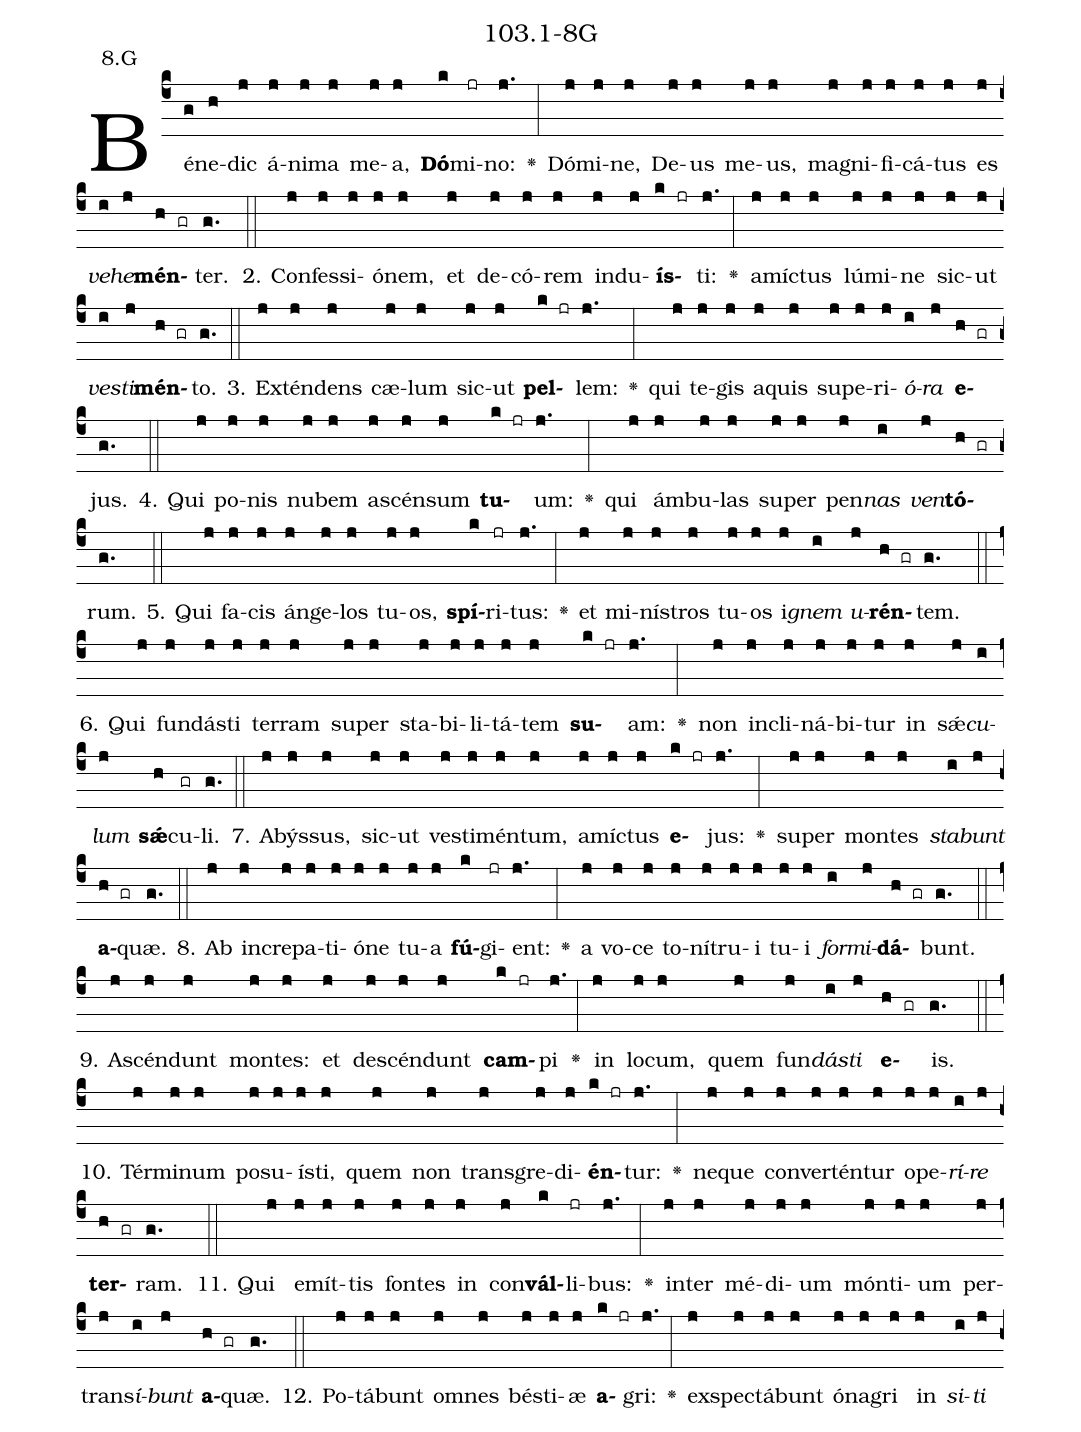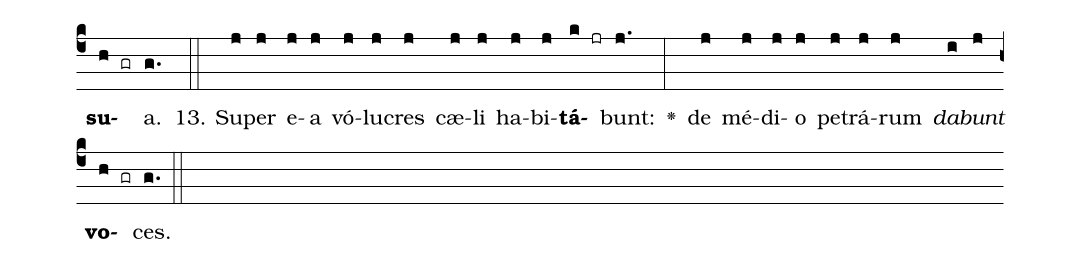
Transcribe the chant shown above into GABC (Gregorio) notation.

name: 103.1-8G;
annotation: 8.G;
%%
(c4)Bé(g)ne(h)dic(j) á(j)ni(j)ma(j) me(j)a,(j) <b>Dó</b>(k)mi(jr)no:(j.) <v>\greheightstar</v>(:) Dó(j)mi(j)ne,(j) De(j)us(j) me(j)us,(j) ma(j)gni(j)fi(j)cá(j)tus(j) es(j) <i>ve</i>(i)<i>he</i>(j)<b>mén</b>(h gr)ter.(g.) (::)
2. Con(j)fes(j)si(j)ó(j)nem,(j) et(j) de(j)có(j)rem(j) ind(j)u(j)<b>ís</b>(k jr)ti:(j.) <v>\greheightstar</v>(:) a(j)míc(j)tus(j) lú(j)mi(j)ne(j) sic(j)ut(j) <i>ves</i>(i)<i>ti</i>(j)<b>mén</b>(h gr)to.(g.) (::)
3. Ex(j)tén(j)dens(j) cæ(j)lum(j) sic(j)ut(j) <b>pel</b>(k jr)lem:(j.) <v>\greheightstar</v>(:) qui(j) te(j)gis(j) a(j)quis(j) su(j)pe(j)ri(j)<i>ó</i>(i)<i>ra</i>(j) <b>e</b>(h gr)jus.(g.) (::)
4. Qui(j) po(j)nis(j) nu(j)bem(j) a(j)scén(j)sum(j) <b>tu</b>(k jr)um:(j.) <v>\greheightstar</v>(:) qui(j) ám(j)bu(j)las(j) su(j)per(j) pen(j)<i>nas</i>(i) <i>ven</i>(j)<b>tó</b>(h gr)rum.(g.) (::)
5. Qui(j) fa(j)cis(j) án(j)ge(j)los(j) tu(j)os,(j) <b>spí</b>(k)ri(jr)tus:(j.) <v>\greheightstar</v>(:) et(j) mi(j)nís(j)tros(j) tu(j)os(j) i(j)<i>gnem</i>(i) <i>u</i>(j)<b>rén</b>(h gr)tem.(g.) (::)
6. Qui(j) fun(j)dás(j)ti(j) ter(j)ram(j) su(j)per(j) sta(j)bi(j)li(j)tá(j)tem(j) <b>su</b>(k jr)am:(j.) <v>\greheightstar</v>(:) non(j) in(j)cli(j)ná(j)bi(j)tur(j) in(j) sǽ(j)<i>cu</i>(i)<i>lum</i>(j) <b>sǽ</b>(h)cu(gr)li.(g.) (::)
7. A(j)býs(j)sus,(j) sic(j)ut(j) ves(j)ti(j)mén(j)tum,(j) a(j)míc(j)tus(j) <b>e</b>(k jr)jus:(j.) <v>\greheightstar</v>(:) su(j)per(j) mon(j)tes(j) <i>sta</i>(i)<i>bunt</i>(j) <b>a</b>(h gr)quæ.(g.) (::)
8. Ab(j) in(j)cre(j)pa(j)ti(j)ó(j)ne(j) tu(j)a(j) <b>fú</b>(k)gi(jr)ent:(j.) <v>\greheightstar</v>(:) a(j) vo(j)ce(j) to(j)ní(j)tru(j)i(j) tu(j)i(j) <i>for</i>(i)<i>mi</i>(j)<b>dá</b>(h gr)bunt.(g.) (::)
9. A(j)scén(j)dunt(j) mon(j)tes:(j) et(j) de(j)scén(j)dunt(j) <b>cam</b>(k jr)pi(j.) <v>\greheightstar</v>(:) in(j) lo(j)cum,(j) quem(j) fun(j)<i>dás</i>(i)<i>ti</i>(j) <b>e</b>(h gr)is.(g.) (::)
10. Tér(j)mi(j)num(j) po(j)su(j)ís(j)ti,(j) quem(j) non(j) trans(j)gre(j)di(j)<b>én</b>(k jr)tur:(j.) <v>\greheightstar</v>(:) ne(j)que(j) con(j)ver(j)tén(j)tur(j) o(j)pe(j)<i>rí</i>(i)<i>re</i>(j) <b>ter</b>(h gr)ram.(g.) (::)
11. Qui(j) e(j)mít(j)tis(j) fon(j)tes(j) in(j) con(j)<b>vál</b>(k)li(jr)bus:(j.) <v>\greheightstar</v>(:) in(j)ter(j) mé(j)di(j)um(j) món(j)ti(j)um(j) per(j)trans(j)<i>í</i>(i)<i>bunt</i>(j) <b>a</b>(h gr)quæ.(g.) (::)
12. Po(j)tá(j)bunt(j) om(j)nes(j) bés(j)ti(j)æ(j) <b>a</b>(k jr)gri:(j.) <v>\greheightstar</v>(:) ex(j)spec(j)tá(j)bunt(j) ó(j)na(j)gri(j) in(j) <i>si</i>(i)<i>ti</i>(j) <b>su</b>(h gr)a.(g.) (::)
13. Su(j)per(j) e(j)a(j) vó(j)lu(j)cres(j) cæ(j)li(j) ha(j)bi(j)<b>tá</b>(k jr)bunt:(j.) <v>\greheightstar</v>(:) de(j) mé(j)di(j)o(j) pe(j)trá(j)rum(j) <i>da</i>(i)<i>bunt</i>(j) <b>vo</b>(h gr)ces.(g.) (::)
